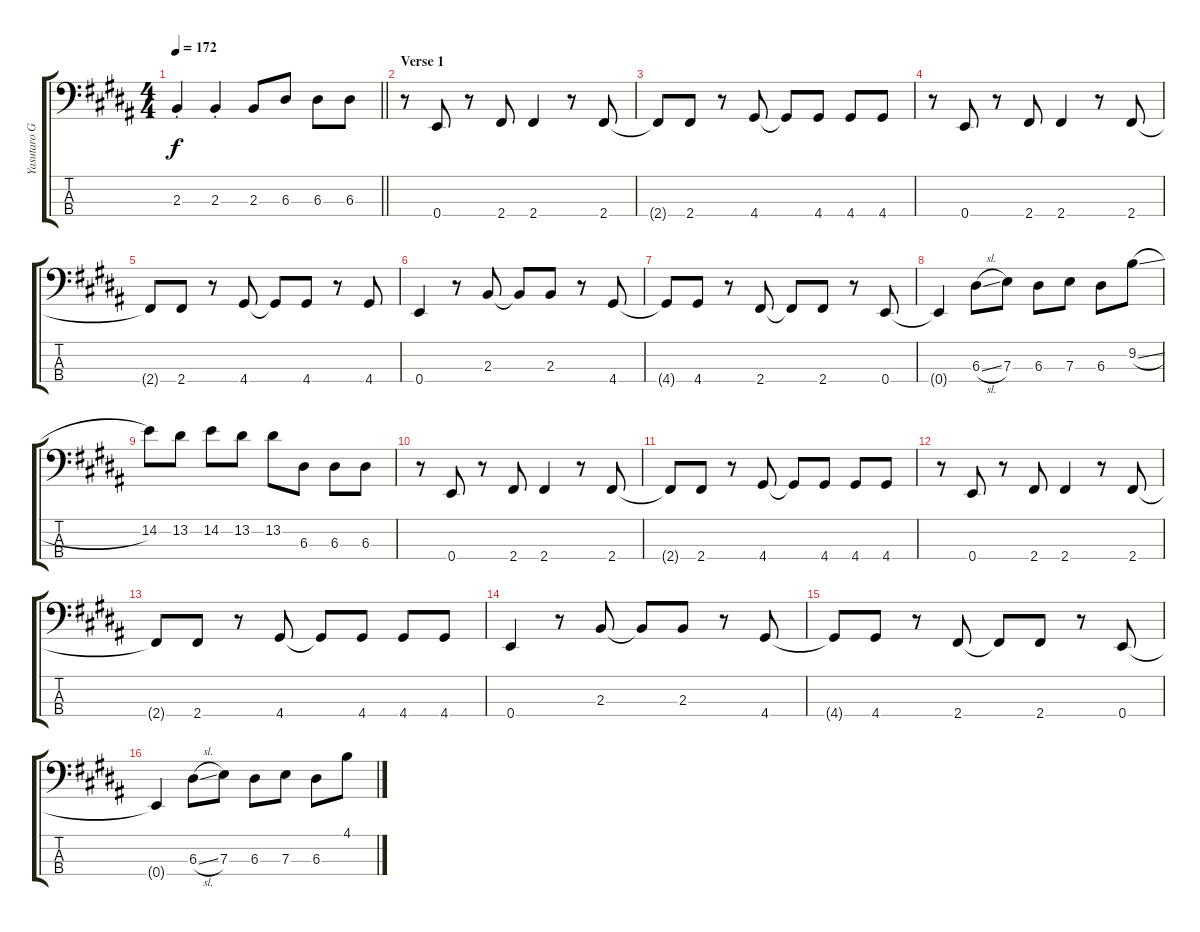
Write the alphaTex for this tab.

\track ("Yasutaro Goto - Bass" "Yasutaro G") {instrument electricbassfinger}
\staff {score tabs}
\tuning (G2 D2 A1 E1) {hide}
\ts (4 4)
\tempo 172
\clef f4
\barLineRight lightlight
\ks b
2.3{st}.4{dy f} 2.3{st}.4 2.3.8 6.3.8 6.3.8 6.3.8 |
\section ("" "Verse 1")
r.8 0.4.8 r.8 2.4.8 2.4.4 r.8 2.4.8 |
2.4{t}.8 2.4.8 r.8 4.4.8 4.4{t}.8 4.4.8 4.4.8 4.4.8 |
r.8 0.4.8 r.8 2.4.8 2.4.4 r.8 2.4.8 |
2.4{t}.8 2.4.8 r.8 4.4.8 4.4{t}.8 4.4.8 r.8 4.4.8 |
0.4.4 r.8 2.3.8 2.3{t}.8 2.3.8 r.8 4.4.8 |
4.4{t}.8 4.4.8 r.8 2.4.8 2.4{t}.8 2.4.8 r.8 0.4.8 |
0.4{t}.4 6.3{sl}.8 7.3.8 6.3.8 7.3.8 6.3.8 9.2{sl}.8 |
14.2.8 13.2.8 14.2.8 13.2.8 13.2.8 6.3.8 6.3.8 6.3.8 |
r.8 0.4.8 r.8 2.4.8 2.4.4 r.8 2.4.8 |
2.4{t}.8 2.4.8 r.8 4.4.8 4.4{t}.8 4.4.8 4.4.8 4.4.8 |
r.8 0.4.8 r.8 2.4.8 2.4.4 r.8 2.4.8 |
2.4{t}.8 2.4.8 r.8 4.4.8 4.4{t}.8 4.4.8 4.4.8 4.4.8 |
0.4.4 r.8 2.3.8 2.3{t}.8 2.3.8 r.8 4.4.8 |
4.4{t}.8 4.4.8 r.8 2.4.8 2.4{t}.8 2.4.8 r.8 0.4.8 |
0.4{t}.4 6.3{sl}.8 7.3.8 6.3.8 7.3.8 6.3.8 4.1{sl}.8
